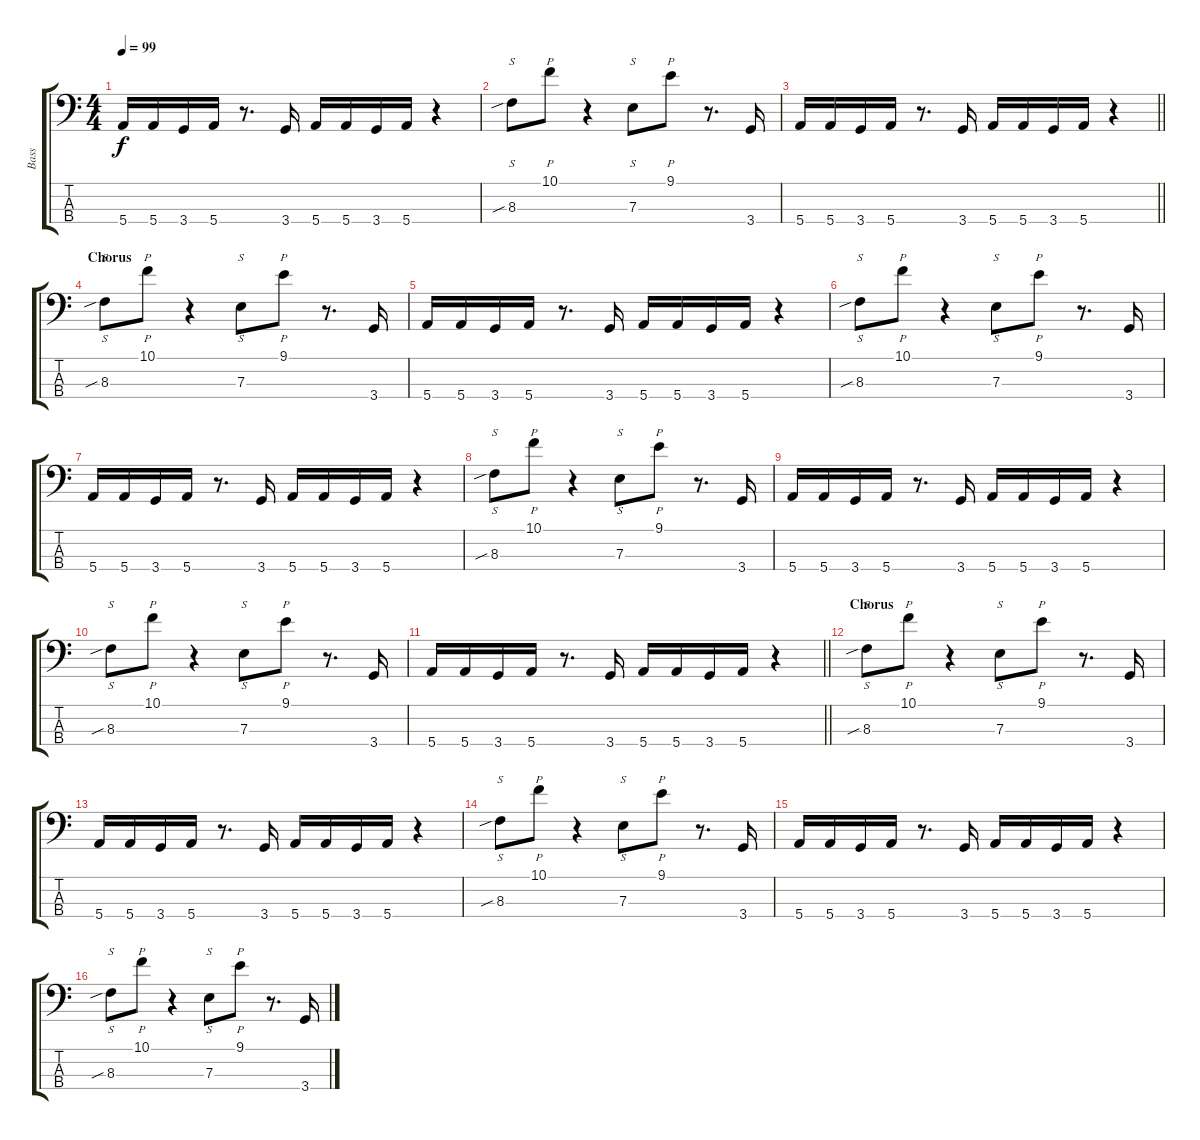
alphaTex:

\track ("Bass" "Bass") {instrument slapbass1}
\staff {score tabs}
\tuning (G2 D2 A1 E1) {hide}
\ts (4 4)
\tempo 99
\clef f4
\ks c
5.4.16{dy f} 5.4.16 3.4.16 5.4.16 r.8{d} 3.4.16 5.4.16 5.4.16 3.4.16 5.4.16 r.4 |
8.3{sib}.8{s} 10.1.8{p} r.4 7.3.8{s} 9.1.8{p} r.8{d} 3.4.16 |
\barLineRight lightlight
5.4.16 5.4.16 3.4.16 5.4.16 r.8{d} 3.4.16 5.4.16 5.4.16 3.4.16 5.4.16 r.4 |
\section ("" "Chorus")
8.3{sib}.8{s} 10.1.8{p} r.4 7.3.8{s} 9.1.8{p} r.8{d} 3.4.16 |
5.4.16 5.4.16 3.4.16 5.4.16 r.8{d} 3.4.16 5.4.16 5.4.16 3.4.16 5.4.16 r.4 |
8.3{sib}.8{s} 10.1.8{p} r.4 7.3.8{s} 9.1.8{p} r.8{d} 3.4.16 |
5.4.16 5.4.16 3.4.16 5.4.16 r.8{d} 3.4.16 5.4.16 5.4.16 3.4.16 5.4.16 r.4 |
8.3{sib}.8{s} 10.1.8{p} r.4 7.3.8{s} 9.1.8{p} r.8{d} 3.4.16 |
5.4.16 5.4.16 3.4.16 5.4.16 r.8{d} 3.4.16 5.4.16 5.4.16 3.4.16 5.4.16 r.4 |
8.3{sib}.8{s} 10.1.8{p} r.4 7.3.8{s} 9.1.8{p} r.8{d} 3.4.16 |
\barLineRight lightlight
5.4.16 5.4.16 3.4.16 5.4.16 r.8{d} 3.4.16 5.4.16 5.4.16 3.4.16 5.4.16 r.4 |
\section ("" "Chorus")
8.3{sib}.8{s} 10.1.8{p} r.4 7.3.8{s} 9.1.8{p} r.8{d} 3.4.16 |
5.4.16 5.4.16 3.4.16 5.4.16 r.8{d} 3.4.16 5.4.16 5.4.16 3.4.16 5.4.16 r.4 |
8.3{sib}.8{s} 10.1.8{p} r.4 7.3.8{s} 9.1.8{p} r.8{d} 3.4.16 |
5.4.16 5.4.16 3.4.16 5.4.16 r.8{d} 3.4.16 5.4.16 5.4.16 3.4.16 5.4.16 r.4 |
8.3{sib}.8{s} 10.1.8{p} r.4 7.3.8{s} 9.1.8{p} r.8{d} 3.4.16
